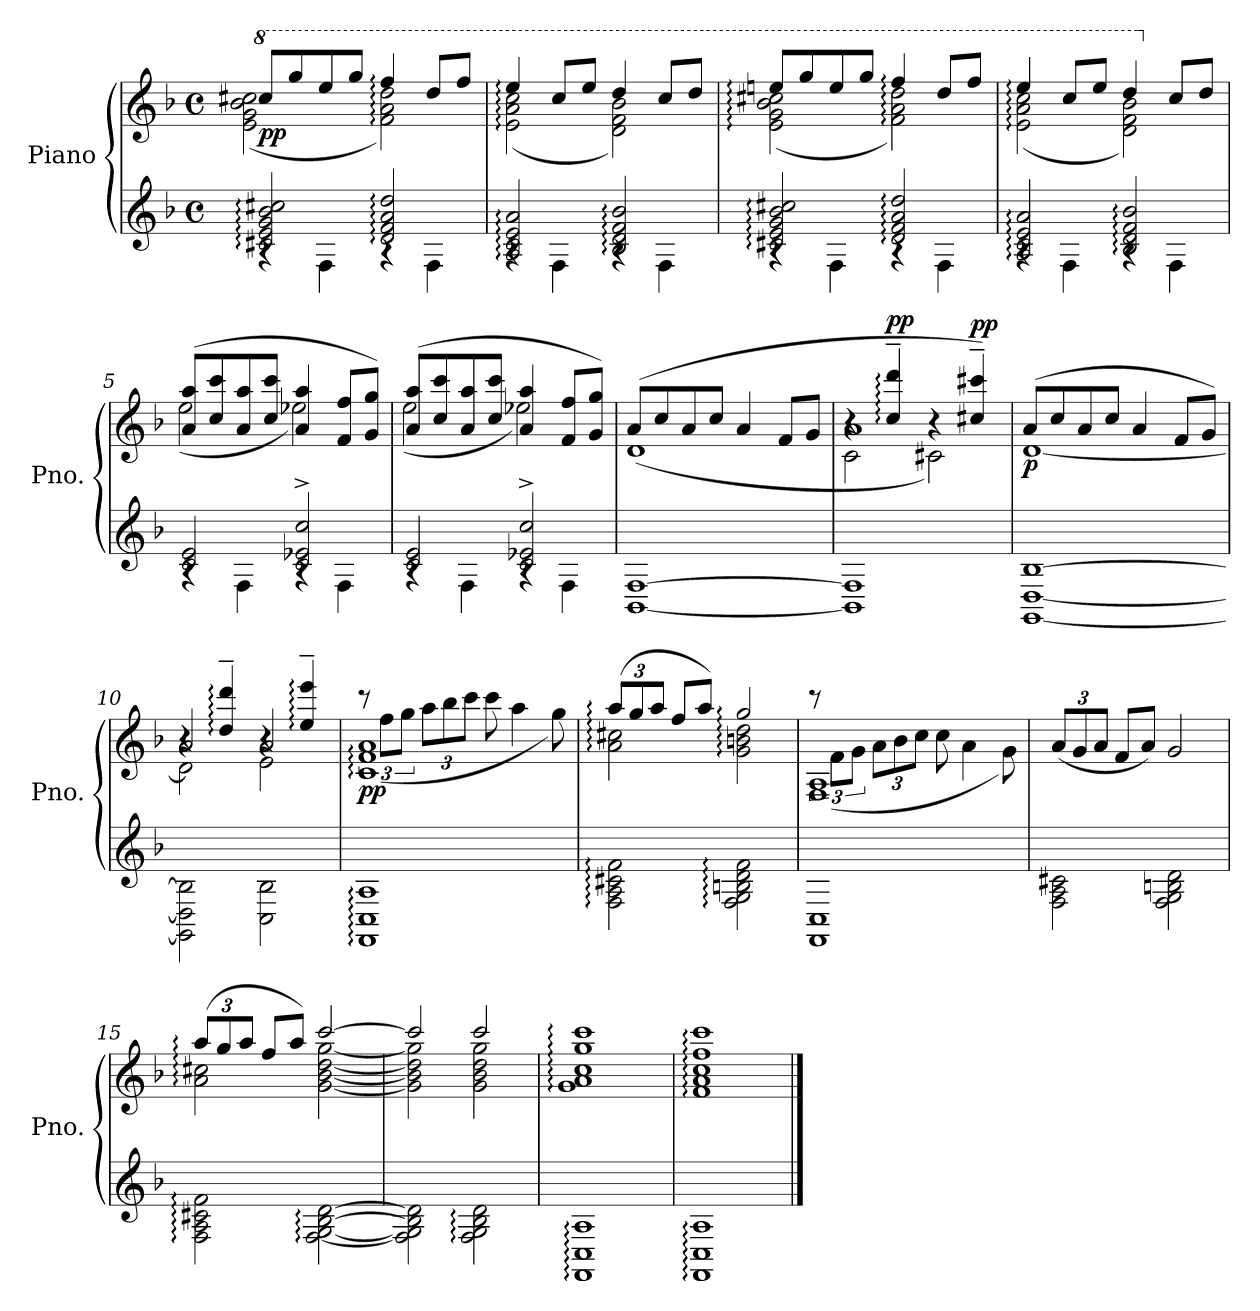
**kern	**kern	**dynam
*part1	*part1	*part1
*staff2	*staff1	*staff1/2
*I"Piano	*	*
*I'Pno.	*	*
*clefG2	*clefG2	*
*k[b-]	*k[b-]	*
*M4/4	*M4/4	*
*met(c)	*met(c)	*
=1	=1	=1
*^	*	*
*	*	*8va	*
*	*	*^	*
!	!	!	!	!LO:DY:b
2c#X/: 2e/: 2g/: 2b-/: 2cc#X/:	4rA	8ccc/L	(<2ee\: 2gg\: 2bb-\: 2ccc#X\:	pp
.	.	8ggg/	.	.
.	4F\	8eee/	.	.
.	.	8ggg/J	.	.
2d/: 2f/: 2a/: 2dd/:	4rA	4fff:/	2ff\: 2aa\: 2ddd\:)	.
.	4F\	8ddd/L	.	.
.	.	8fff/J	.	.
=2	=2	=2	=2	=2
2A/: 2c/: 2e/: 2a/:	4rA	4eee:/	(<2ee\: 2aa\: 2ccc\:	.
.	4F\	8ccc/L	.	.
.	.	8eee/J	.	.
2B-/: 2d/: 2f/: 2b-/:	4rA	4ddd/	2dd\ 2ff\ 2bb-\)	.
.	4F\	8ccc/L	.	.
.	.	8ddd/J	.	.
=3	=3	=3	=3	=3
2c#X/: 2e/: 2g/: 2b-/: 2cc#X/:	4rA	8eeen:/L	(<2ee\: 2gg\: 2bb-\: 2ccc#X\:	.
.	.	8ggg/	.	.
.	4F\	8eee/	.	.
.	.	8ggg/J	.	.
2d/: 2f/: 2a/: 2dd/:	4rA	4fff:/	2ff\: 2aa\: 2ddd\:)	.
.	4F\	8ddd/L	.	.
.	.	8fff/J	.	.
=4	=4	=4	=4	=4
2A/: 2c/: 2e/: 2a/:	4rA	4eee:/	(<2ee\: 2aa\: 2ccc\:	.
.	4F\	8ccc/L	.	.
.	.	8eee/J	.	.
2B-/: 2d/: 2f/: 2b-/:	4rA	4ddd/	2dd\ 2ff\ 2bb-\)	.
*	*	*X8va	*	*
.	4F\	8cc/L	.	.
.	.	8dd/J	.	.
!!LO:LB:g=z	!!
=5	=5	=5	=5	=5
2c/ 2e/	4rA	(>8a/ 8aa/L	(<2ee\	.
.	.	8cc/ 8ccc/	.	.
.	4F\	8a/ 8aa/	.	.
.	.	8cc/ 8ccc/J	.	.
2c/^ 2e-X/^ 2cc/^	4rA	4a/ 4aa/	2ee-X\)	.
.	4F\	8f/ 8ff/L	.	.
.	.	8g/ 8gg/J)	.	.
=6	=6	=6	=6	=6
2c/ 2e/	4rA	(>8a/ 8aa/L	(<2ee\	.
.	.	8cc/ 8ccc/	.	.
.	4F\	8a/ 8aa/	.	.
.	.	8cc/ 8ccc/J	.	.
2c/^ 2e-X/^ 2cc/^	4rA	4a/ 4aa/	2ee-X\)	.
.	4F\	8f/ 8ff/L	.	.
.	.	8g/ 8gg/J)	.	.
*v	*v	*	*	*
=7	=7	=7	=7
[1BB- [1F	(>8a/L	(<1d	.
.	8cc/	.	.
.	8a/	.	.
.	8cc/J	.	.
.	4a/	.	.
.	8f/L	.	.
.	8g/J	.	.
=8	=8	=8	=8
*	*	*^	*
1BB-] 1F]	4r	2c\	1a	.
!	!	!	!	!LO:DY:a
.	4cc/:~ 4ddd/:~	.	.	pp
.	4r	2c#X\)	.	.
!	!	!	!	!LO:DY:a
.	4cc#X/~ 4ccc#X/~)	.	.	pp
*	*	*v	*v	*
=9	=9	=9	=9
!	!	!	!LO:DY:b
[1GG [1D [1B-	(>8a/L	[1d	p
.	8cc/	.	.
.	8a/	.	.
.	8cc/J	.	.
.	4a/	.	.
.	8f/L	.	.
.	8g/J)	.	.
!!LO:LB:g=z
=10	=10	=10	=10
*	*	*^	*
2GG\] 2D\] 2B-\]	4r	2d\]	2a/	.
.	4dd/:~ 4ddd/:~	.	.	.
2C\ 2B-\	4r	2e\	2a/	.
.	4ee/:~ 4eee/:~	.	.	.
*	*	*v	*v	*
=11	=11	=11	=11
!	!	!	!LO:DY:b
1FF: 1C: 1A:	1c: 1f: 1a:	12rccc	pp
.	.	(>12ff\L	.
.	.	12gg\J	.
*	*	*Xbrackettup	*
.	.	12aa\L	.
.	.	12bb-\	.
.	.	12ccc\J	.
.	.	8ccc\	.
.	.	4aa\	.
.	.	8gg\)	.
=12	=12	=12	=12
2F\: 2A\: 2c#X\: 2f\:	(>12aa:/L	2a\: 2cc#X\:	.
.	12gg/	.	.
.	12aa/J	.	.
.	8ff/L	.	.
.	8aa/J)	.	.
2F\: 2G\: 2Bn\: 2d\: 2f\:	2gg:/	2g\: 2bn\: 2dd\:	.
=13	=13	=13	=13
*	*	*brackettup	*
1FF 1C	1F 1A	12rccc	.
.	.	(>12f\L	.
.	.	12g\J	.
*	*	*Xbrackettup	*
.	.	12a\L	.
.	.	12b-\	.
.	.	12cc\J	.
.	.	8cc\	.
.	.	4a\	.
.	.	8g\)	.
*	*v	*v	*
=14	=14	=14
2F\ 2A\ 2c#X\	(<12a/L	.
.	12g/	.
.	12a/J	.
.	8f/L	.
.	8a/J)	.
2F\ 2G\ 2Bn\ 2d\	2g/	.
!!LO:LB:g=z
=15	=15	=15
*	*^	*
2F\: 2A\: 2c#X\: 2f\:	(>12aa:/L	2a\: 2cc#X\:	.
.	12gg/	.	.
.	12aa/J	.	.
.	8ff/L	.	.
.	8aa/J)	.	.
[2F\: [2G\: [2B-\: [2d\:	[2ccc/	[2g\: [2b-\: [2dd\: [2gg\:	.
=16	=16	=16	=16
2F\] 2G\] 2B-\] 2d\]	2ccc/]	2g\] 2b-\] 2dd\] 2gg\]	.
2F\: 2G\: 2B-\: 2d\:	2ccc/	2g\: 2b-\: 2dd\: 2gg\:	.
*	*v	*v	*
=17	=17	=17
1FF: 1C: 1A:	1g: 1a: 1cc: 1gg: 1ccc:	.
=18	=18	=18
1FF: 1C: 1A:	1f: 1a: 1cc: 1ff: 1ccc:	.
==	==	==
*-	*-	*-
